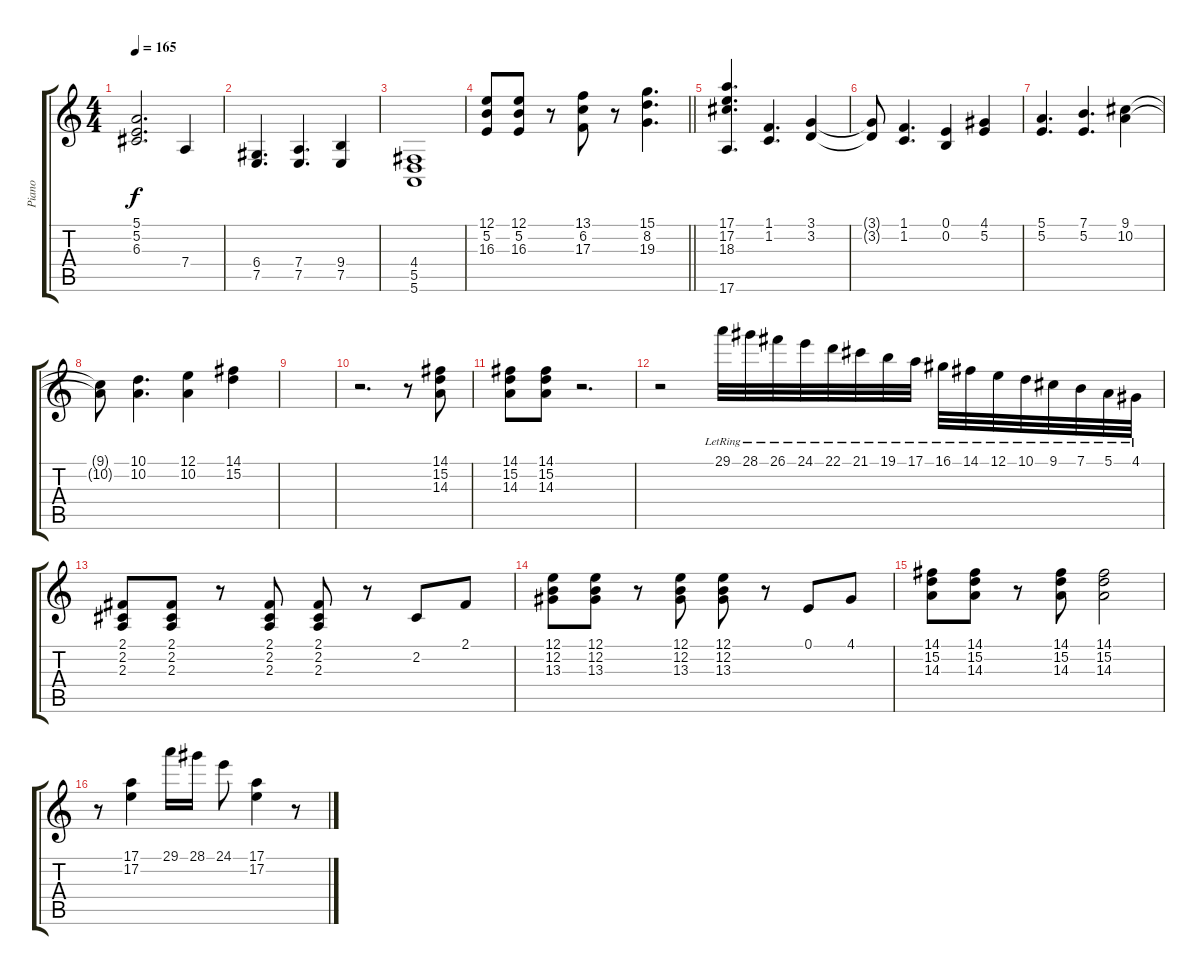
\track ("Piano" "Piano") {instrument acousticgrandpiano}
\staff {score tabs}
\tuning (E4 B3 G3 D3 A2 E2) {hide}
\ts (4 4)
\tempo 165
\clef g2
\ks c
(5.1 5.2 6.3).2{d dy f} 7.4.4 |
(6.4 7.5).4{d} (7.4 7.5).4{d} (9.4 7.5).4 |
(4.4 5.5 5.6).1 |
\barLineRight lightlight
(12.1 5.2 16.3).8 (12.1 5.2 16.3).8 r.8 (13.1 6.2 17.3).8 r.8 (15.1 8.2 19.3).4{d} |
(17.1 17.2 18.3 17.6).4{d} (1.1 1.2).4{d} (3.1 3.2).4 |
(3.1{t} 3.2{t}).8 (1.1 1.2).4{d} (0.1 0.2).4 (4.1 5.2).4 |
(5.1 5.2).4{d} (7.1 5.2).4{d} (9.1 10.2).4 |
(9.1{t} 10.2{t}).8 (10.1 10.2).4{d} (12.1 10.2).4 (14.1 15.2).4 |
|
r.2{d} r.8 (14.1 15.2 14.3).8 |
(14.1 15.2 14.3).8 (14.1 15.2 14.3).8 r.2{d} |
r.2 29.1{lr}.32 28.1{lr}.32 26.1{lr}.32 24.1{lr}.32 22.1{lr}.32 21.1{lr}.32 19.1{lr}.32 17.1{lr}.32 16.1{lr}.32 14.1{lr}.32 12.1{lr}.32 10.1{lr}.32 9.1{lr}.32 7.1{lr}.32 5.1{lr}.32 4.1{lr}.32 |
(2.1 2.2 2.3).8 (2.1 2.2 2.3).8 r.8 (2.1 2.2 2.3).8 (2.1 2.2 2.3).8 r.8 2.2.8 2.1.8 |
(12.1 12.2 13.3).8 (12.1 12.2 13.3).8 r.8 (12.1 12.2 13.3).8 (12.1 12.2 13.3).8 r.8 0.1.8 4.1.8 |
(14.1 15.2 14.3).8 (14.1 15.2 14.3).8 r.8 (14.1 15.2 14.3).8 (14.1 15.2 14.3).2 |
r.8 (17.1 17.2).4 29.1.16 28.1.16 24.1.8 (17.1 17.2).4 r.8
